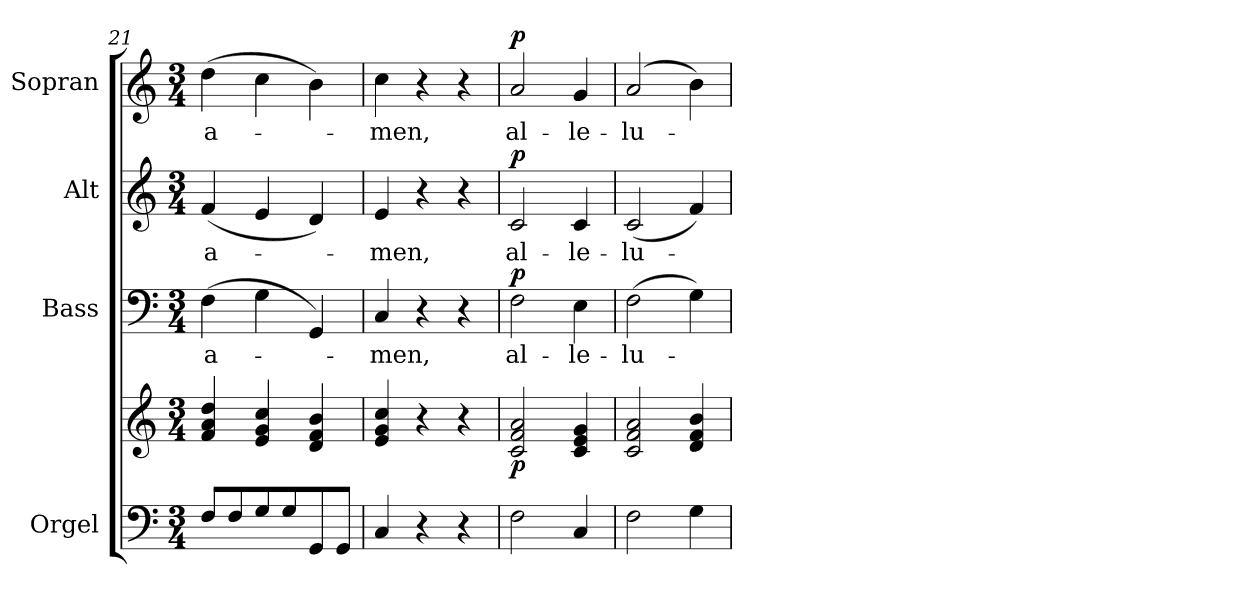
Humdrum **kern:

**kern	**kern	**dynam	**kern	**text	**dynam	**kern	**text	**dynam	**kern	**text	**dynam
*part4	*part4	*part4	*part3	*part3	*part3	*part2	*part2	*part2	*part1	*part1	*part1
*staff5	*staff4	*staff4/5	*staff3	*staff3	*staff3	*staff2	*staff2	*staff2	*staff1	*staff1	*staff1
*I"Orgel	*	*	*I"Bass	*	*	*I"Alt	*	*	*I"Sopran	*	*
*I'Org.	*	*	*I'B.	*	*	*I'A.	*	*	*I'S.	*	*
*clefF4	*clefG2	*	*clefF4	*	*	*clefG2	*	*	*clefG2	*	*
*k[]	*k[]	*	*k[]	*	*	*k[]	*	*	*k[]	*	*
*C:	*C:	*	*C:	*	*	*C:	*	*	*C:	*	*
*M3/4	*M3/4	*	*M3/4	*	*	*M3/4	*	*	*M3/4	*	*
=21	=21	=21	=21	=21	=21	=21	=21	=21	=21	=21	=21
!	!	!	!	!LO:LY:b	!	!	!LO:LY:b	!	!	!LO:LY:b	!
8F/L	4f/ 4a/ 4dd/	.	(>4F\	a-	.	(<4f/	a-	.	(>4dd\	a-	.
8F/	.	.	.	.	.	.	.	.	.	.	.
8G/	4e/ 4g/ 4cc/	.	4G\	.	.	4e/	.	.	4cc\	.	.
8G/	.	.	.	.	.	.	.	.	.	.	.
8GG/	4d/ 4f/ 4b/	.	4GG/)	.	.	4d/)	.	.	4b\)	.	.
8GG/J	.	.	.	.	.	.	.	.	.	.	.
=22	=22	=22	=22	=22	=22	=22	=22	=22	=22	=22	=22
!	!	!	!	!LO:LY:b	!	!	!LO:LY:b	!	!	!LO:LY:b	!
4C/	4e/ 4g/ 4cc/	.	4C/	-men,	.	4e/	-men,	.	4cc\	-men,	.
4r	4r	.	4r	.	.	4r	.	.	4r	.	.
4r	4r	.	4r	.	.	4r	.	.	4r	.	.
=23	=23	=23	=23	=23	=23	=23	=23	=23	=23	=23	=23
!	!	!LO:DY:b	!	!LO:LY:b	!LO:DY:a	!	!LO:LY:b	!LO:DY:a	!	!LO:LY:b	!LO:DY:a
2F\	2c/ 2f/ 2a/	p	2F\	al-	p	2c/	al-	p	2a/	al-	p
!	!	!	!	!LO:LY:b	!	!	!LO:LY:b	!	!	!LO:LY:b	!
4C/	4c/ 4e/ 4g/	.	4E\	-le-	.	4c/	-le-	.	4g/	-le-	.
=24	=24	=24	=24	=24	=24	=24	=24	=24	=24	=24	=24
!	!	!	!	!LO:LY:b	!	!	!LO:LY:b	!	!	!LO:LY:b	!
2F\	2c/ 2f/ 2a/	.	(>2F\	-lu-	.	(<2c/	-lu-	.	(2a/	-lu-	.
4G\	4d/ 4f/ 4b/	.	4G\)	.	.	4f/)	.	.	4b\)	.	.
=	=	=	=	=	=	=	=	=	=	=	=
*-	*-	*-	*-	*-	*-	*-	*-	*-	*-	*-	*-
